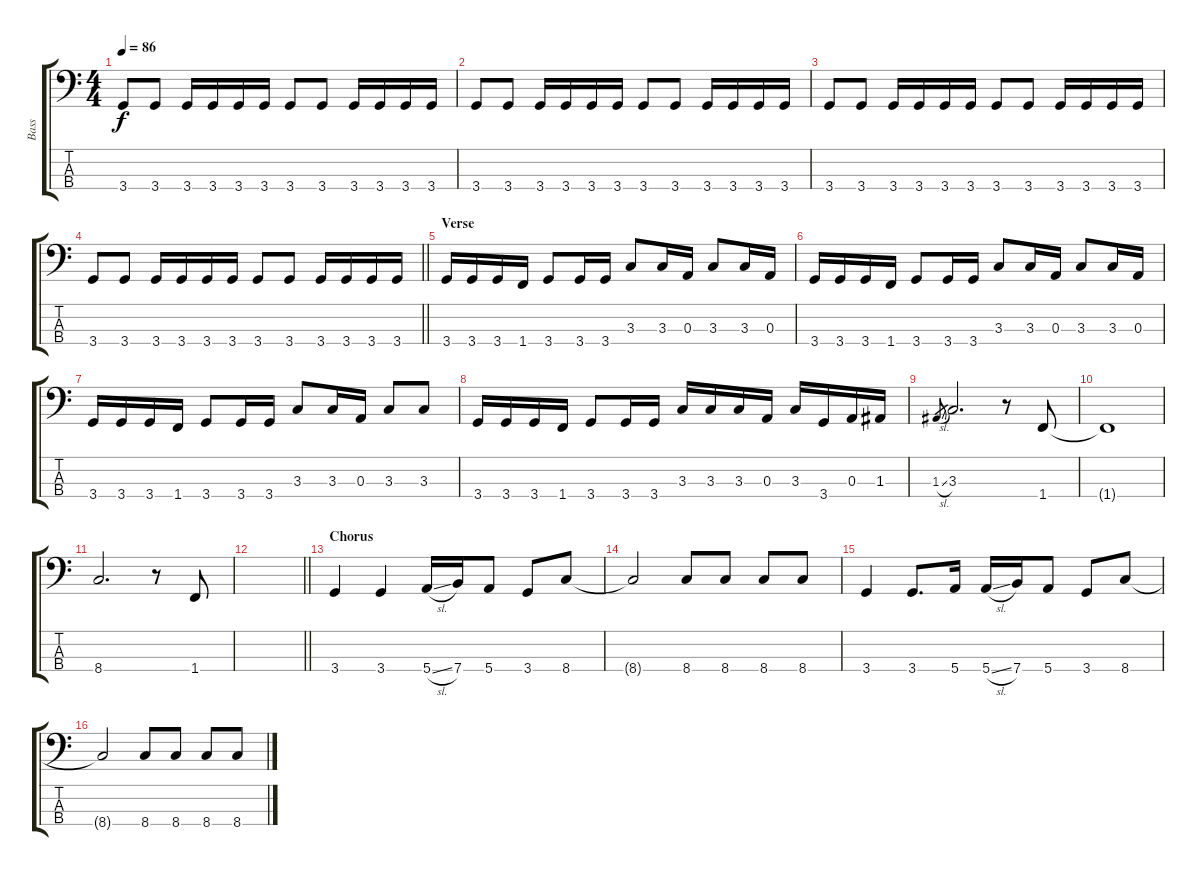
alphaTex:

\track ("Bass" "Bass") {instrument electricbassfinger}
\staff {score tabs}
\tuning (G2 D2 A1 E1) {hide}
\ts (4 4)
\tempo 86
\clef f4
\ks c
3.4.8{dy f} 3.4.8 3.4.16 3.4.16 3.4.16 3.4.16 3.4.8 3.4.8 3.4.16 3.4.16 3.4.16 3.4.16 |
3.4.8 3.4.8 3.4.16 3.4.16 3.4.16 3.4.16 3.4.8 3.4.8 3.4.16 3.4.16 3.4.16 3.4.16 |
3.4.8 3.4.8 3.4.16 3.4.16 3.4.16 3.4.16 3.4.8 3.4.8 3.4.16 3.4.16 3.4.16 3.4.16 |
\barLineRight lightlight
3.4.8 3.4.8 3.4.16 3.4.16 3.4.16 3.4.16 3.4.8 3.4.8 3.4.16 3.4.16 3.4.16 3.4.16 |
\section ("" "Verse")
3.4.16 3.4.16 3.4.16 1.4.16 3.4.8 3.4.16 3.4.16 3.3.8 3.3.16 0.3.16 3.3.8 3.3.16 0.3.16 |
3.4.16 3.4.16 3.4.16 1.4.16 3.4.8 3.4.16 3.4.16 3.3.8 3.3.16 0.3.16 3.3.8 3.3.16 0.3.16 |
3.4.16 3.4.16 3.4.16 1.4.16 3.4.8 3.4.16 3.4.16 3.3.8 3.3.16 0.3.16 3.3.8 3.3.8 |
3.4.16 3.4.16 3.4.16 1.4.16 3.4.8 3.4.16 3.4.16 3.3.16 3.3.16 3.3.16 0.3.16 3.3.16 3.4.16 0.3.16 1.3.16 |
1.3{sl}.8{gr} 3.3.2{d} r.8 1.4.8 |
1.4{t}.1 |
8.4.2{d} r.8 1.4.8 |
\barLineRight lightlight
|
\section ("" "Chorus")
3.4.4 3.4.4 5.4{sl}.16 7.4.16 5.4.8 3.4.8 8.4.8 |
8.4{t}.2 8.4.8 8.4.8 8.4.8 8.4.8 |
3.4.4 3.4.8{d} 5.4.16 5.4{sl}.16 7.4.16 5.4.8 3.4.8 8.4.8 |
8.4{t}.2 8.4.8 8.4.8 8.4.8 8.4.8
